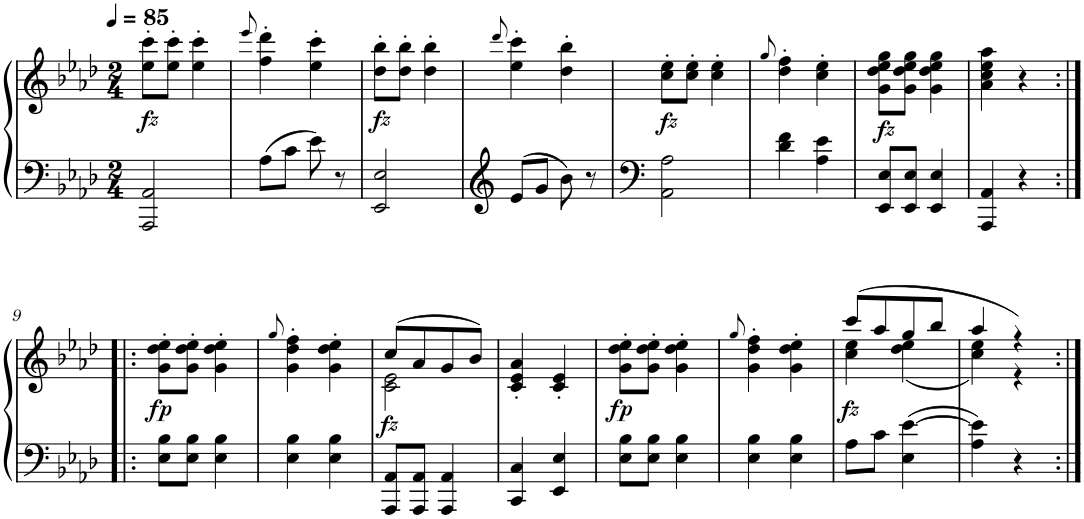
**kern	**kern	**dynam
*part1	*part1	*part1
*staff2	*staff1	*staff1/2
*I"Midi_1	*	*
*clefF4	*clefG2	*
*k[b-e-a-d-]	*k[b-e-a-d-]	*
*M2/4	*M2/4	*
*MM85	*MM85	*
=1	=1	=1
!	!	!LO:DY:b
2AAA-/ 2AA-/	8ee-\' 8ccc\'L	fz
.	8ee-\' 8ccc\'J	.
.	4ee-\' 4ccc\'	.
=2	=2	=2
.	8qeee-/	.
8A-\L	4ff\' 4ddd-\'	.
8c\J	.	.
8e-\	4ee-\' 4ccc\'	.
8r	.	.
=3	=3	=3
!	!	!LO:DY:b
2EE-/ 2E-/	8dd-\' 8bb-\'L	fz
.	8dd-\' 8bb-\'J	.
.	4dd-\' 4bb-\'	.
=4	=4	=4
.	8qddd-/	.
8e-/L	4ee-\' 4ccc\'	.
8g/J	.	.
8b-\	4dd-\' 4bb-\'	.
8r	.	.
=5	=5	=5
!	!	!LO:DY:b
2AA-\ 2A-\	8cc\' 8ee-\'L	fz
.	8cc\' 8ee-\'J	.
.	4cc\' 4ee-\'	.
=6	=6	=6
.	8qgg/	.
4d-\ 4f\	4dd-\' 4ff\'	.
4A-\ 4e-\	4cc\' 4ee-\'	.
=7	=7	=7
!	!	!LO:DY:b
8EE-/ 8E-/L	8g\ 8dd-\ 8ee-\ 8gg\L	fz
8EE-/ 8E-/J	8g\ 8dd-\ 8ee-\ 8gg\J	.
4EE-/ 4E-/	4g\ 4dd-\ 4ee-\ 4gg\	.
=8	=8	=8
4AAA-/ 4AA-/	4a-\ 4cc\ 4ee-\ 4aa-\	.
4r	4r	.
!!LO:LB:g=z
=9:|!|:	=9:|!|:	=9:|!|:
*	*^	*
!	!	!	!LO:DY:b
8E-\ 8B-\L	8g\' 8dd-\' 8ee-\'L	2ryy	fp
8E-\ 8B-\J	8g\' 8dd-\' 8ee-\'J	.	.
4E-\ 4B-\	4g\' 4dd-\' 4ee-\'	.	.
=10	=10	=10	=10
.	8qgg/	.	.
4E-\ 4B-\	4g\' 4dd-\' 4ff\'	2ryy	.
4E-\ 4B-\	4g\' 4dd-\' 4ee-\'	.	.
=11	=11	=11	=11
!	!	!	!LO:DY:b
8AAA-/ 8AA-/L	(>8cc/L	2c\ 2e-\	fz
8AAA-/ 8AA-/J	8a-/	.	.
4AAA-/ 4AA-/	8g/	.	.
.	8b-/J)	.	.
=12	=12	=12	=12
4CC/ 4C/	4c/' 4e-/' 4a-/'	2ryy	.
4EE-/ 4E-/	4c/' 4e-/'	.	.
=13	=13	=13	=13
!	!	!	!LO:DY:b
8E-\ 8B-\L	8g\' 8dd-\' 8ee-\'L	2ryy	fp
8E-\ 8B-\J	8g\' 8dd-\' 8ee-\'J	.	.
4E-\ 4B-\	4g\' 4dd-\' 4ee-\'	.	.
=14	=14	=14	=14
.	8qgg/	.	.
4E-\ 4B-\	4g\' 4dd-\' 4ff\'	2ryy	.
4E-\ 4B-\	4g\' 4dd-\' 4ee-\'	.	.
=15	=15	=15	=15
!	!	!	!LO:DY:b
8A-\L	(>8ccc/L	4cc\ 4ee-\	fz
8c\J	8aa-/	.	.
4E-\ [4e-\	8gg/	(4dd-\ 4ee-\	.
.	8bb-/J	.	.
=16	=16	=16	=16
4A-\ 4e-\]	4aa-/	4cc\ 4ee-\)	.
4r	4r)	4r	.
*	*v	*v	*
=:|!	=:|!	=:|!
*-	*-	*-
